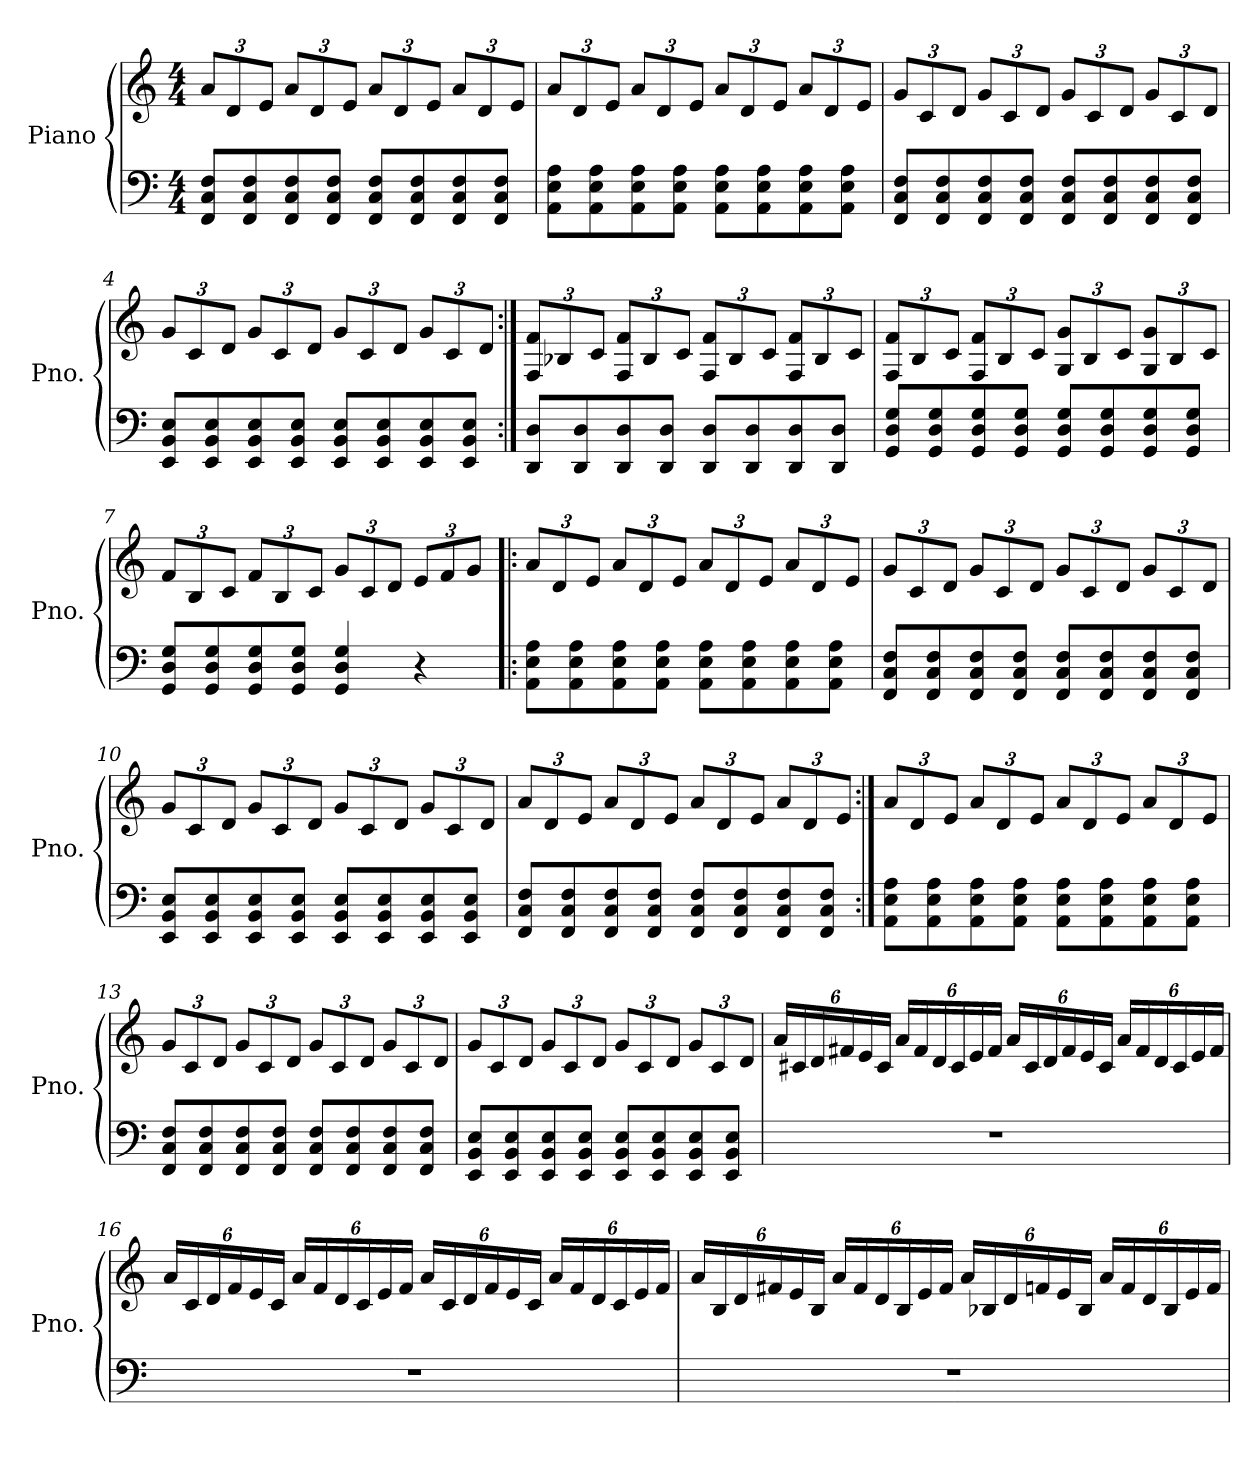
**kern	**kern
*part1	*part1
*staff2	*staff1
*I"Piano	*
*I'Pno.	*
*clefF4	*clefG2
*k[]	*k[]
*M4/4	*M4/4
*MM50	*MM50
*	*Xbrackettup
=1	=1
8FF/ 8C/ 8F/L	12a/L
.	12d/
8FF/ 8C/ 8F/	.
.	12e/J
8FF/ 8C/ 8F/	12a/L
.	12d/
8FF/ 8C/ 8F/J	.
.	12e/J
8FF/ 8C/ 8F/L	12a/L
.	12d/
8FF/ 8C/ 8F/	.
.	12e/J
8FF/ 8C/ 8F/	12a/L
.	12d/
8FF/ 8C/ 8F/J	.
.	12e/J
=2	=2
8AA\ 8E\ 8A\L	12a/L
.	12d/
8AA\ 8E\ 8A\	.
.	12e/J
8AA\ 8E\ 8A\	12a/L
.	12d/
8AA\ 8E\ 8A\J	.
.	12e/J
8AA\ 8E\ 8A\L	12a/L
.	12d/
8AA\ 8E\ 8A\	.
.	12e/J
8AA\ 8E\ 8A\	12a/L
.	12d/
8AA\ 8E\ 8A\J	.
.	12e/J
=3	=3
8FF/ 8C/ 8F/L	12g/L
.	12c/
8FF/ 8C/ 8F/	.
.	12d/J
8FF/ 8C/ 8F/	12g/L
.	12c/
8FF/ 8C/ 8F/J	.
.	12d/J
8FF/ 8C/ 8F/L	12g/L
.	12c/
8FF/ 8C/ 8F/	.
.	12d/J
8FF/ 8C/ 8F/	12g/L
.	12c/
8FF/ 8C/ 8F/J	.
.	12d/J
!!LO:LB:g=z
=4	=4
8EE/ 8BB/ 8E/L	12g/L
.	12c/
8EE/ 8BB/ 8E/	.
.	12d/J
8EE/ 8BB/ 8E/	12g/L
.	12c/
8EE/ 8BB/ 8E/J	.
.	12d/J
8EE/ 8BB/ 8E/L	12g/L
.	12c/
8EE/ 8BB/ 8E/	.
.	12d/J
8EE/ 8BB/ 8E/	12g/L
.	12c/
8EE/ 8BB/ 8E/J	.
.	12d/J
=5:|!	=5:|!
8DD/ 8D/L	12F/ 12f/L
.	12B-X/
8DD/ 8D/	.
.	12c/J
8DD/ 8D/	12F/ 12f/L
.	12B-/
8DD/ 8D/J	.
.	12c/J
8DD/ 8D/L	12F/ 12f/L
.	12B-/
8DD/ 8D/	.
.	12c/J
8DD/ 8D/	12F/ 12f/L
.	12B-/
8DD/ 8D/J	.
.	12c/J
=6	=6
8GG/ 8D/ 8G/L	12F/ 12f/L
.	12B/
8GG/ 8D/ 8G/	.
.	12c/J
8GG/ 8D/ 8G/	12F/ 12f/L
.	12B/
8GG/ 8D/ 8G/J	.
.	12c/J
8GG/ 8D/ 8G/L	12G/ 12g/L
.	12B/
8GG/ 8D/ 8G/	.
.	12c/J
8GG/ 8D/ 8G/	12G/ 12g/L
.	12B/
8GG/ 8D/ 8G/J	.
.	12c/J
!!LO:LB:g=z
=7	=7
8GG/ 8D/ 8G/L	12f/L
.	12B/
8GG/ 8D/ 8G/	.
.	12c/J
8GG/ 8D/ 8G/	12f/L
.	12B/
8GG/ 8D/ 8G/J	.
.	12c/J
4GG/ 4D/ 4G/	12g/L
.	12c/
.	12d/J
4r	12e/L
.	12f/
.	12g/J
=8!|:	=8!|:
8AA\ 8E\ 8A\L	12a/L
.	12d/
8AA\ 8E\ 8A\	.
.	12e/J
8AA\ 8E\ 8A\	12a/L
.	12d/
8AA\ 8E\ 8A\J	.
.	12e/J
8AA\ 8E\ 8A\L	12a/L
.	12d/
8AA\ 8E\ 8A\	.
.	12e/J
8AA\ 8E\ 8A\	12a/L
.	12d/
8AA\ 8E\ 8A\J	.
.	12e/J
=9	=9
8FF/ 8C/ 8F/L	12g/L
.	12c/
8FF/ 8C/ 8F/	.
.	12d/J
8FF/ 8C/ 8F/	12g/L
.	12c/
8FF/ 8C/ 8F/J	.
.	12d/J
8FF/ 8C/ 8F/L	12g/L
.	12c/
8FF/ 8C/ 8F/	.
.	12d/J
8FF/ 8C/ 8F/	12g/L
.	12c/
8FF/ 8C/ 8F/J	.
.	12d/J
!!LO:LB:g=z
=10	=10
8EE/ 8BB/ 8E/L	12g/L
.	12c/
8EE/ 8BB/ 8E/	.
.	12d/J
8EE/ 8BB/ 8E/	12g/L
.	12c/
8EE/ 8BB/ 8E/J	.
.	12d/J
8EE/ 8BB/ 8E/L	12g/L
.	12c/
8EE/ 8BB/ 8E/	.
.	12d/J
8EE/ 8BB/ 8E/	12g/L
.	12c/
8EE/ 8BB/ 8E/J	.
.	12d/J
=11	=11
8FF/ 8C/ 8F/L	12a/L
.	12d/
8FF/ 8C/ 8F/	.
.	12e/J
8FF/ 8C/ 8F/	12a/L
.	12d/
8FF/ 8C/ 8F/J	.
.	12e/J
8FF/ 8C/ 8F/L	12a/L
.	12d/
8FF/ 8C/ 8F/	.
.	12e/J
8FF/ 8C/ 8F/	12a/L
.	12d/
8FF/ 8C/ 8F/J	.
.	12e/J
=12:|!	=12:|!
8AA\ 8E\ 8A\L	12a/L
.	12d/
8AA\ 8E\ 8A\	.
.	12e/J
8AA\ 8E\ 8A\	12a/L
.	12d/
8AA\ 8E\ 8A\J	.
.	12e/J
8AA\ 8E\ 8A\L	12a/L
.	12d/
8AA\ 8E\ 8A\	.
.	12e/J
8AA\ 8E\ 8A\	12a/L
.	12d/
8AA\ 8E\ 8A\J	.
.	12e/J
!!LO:LB:g=z
=13	=13
8FF/ 8C/ 8F/L	12g/L
.	12c/
8FF/ 8C/ 8F/	.
.	12d/J
8FF/ 8C/ 8F/	12g/L
.	12c/
8FF/ 8C/ 8F/J	.
.	12d/J
8FF/ 8C/ 8F/L	12g/L
.	12c/
8FF/ 8C/ 8F/	.
.	12d/J
8FF/ 8C/ 8F/	12g/L
.	12c/
8FF/ 8C/ 8F/J	.
.	12d/J
=14	=14
8EE/ 8BB/ 8E/L	12g/L
.	12c/
8EE/ 8BB/ 8E/	.
.	12d/J
8EE/ 8BB/ 8E/	12g/L
.	12c/
8EE/ 8BB/ 8E/J	.
.	12d/J
8EE/ 8BB/ 8E/L	12g/L
.	12c/
8EE/ 8BB/ 8E/	.
.	12d/J
8EE/ 8BB/ 8E/	12g/L
.	12c/
8EE/ 8BB/ 8E/J	.
.	12d/J
!!LO:PB:g=z
=15	=15
1r	24a/LL
.	24c#X/
.	24d/
.	24f#X/
.	24e/
.	24c#/JJ
.	24a/LL
.	24f#/
.	24d/
.	24c#/
.	24e/
.	24f#/JJ
.	24a/LL
.	24c#/
.	24d/
.	24f#/
.	24e/
.	24c#/JJ
.	24a/LL
.	24f#/
.	24d/
.	24c#/
.	24e/
.	24f#/JJ
=16	=16
1r	24a/LL
.	24c/
.	24d/
.	24f/
.	24e/
.	24c/JJ
.	24a/LL
.	24f/
.	24d/
.	24c/
.	24e/
.	24f/JJ
.	24a/LL
.	24c/
.	24d/
.	24f/
.	24e/
.	24c/JJ
.	24a/LL
.	24f/
.	24d/
.	24c/
.	24e/
.	24f/JJ
!!LO:LB:g=z
=17	=17
1r	24a/LL
.	24B/
.	24d/
.	24f#X/
.	24e/
.	24B/JJ
.	24a/LL
.	24f#/
.	24d/
.	24B/
.	24e/
.	24f#/JJ
.	24a/LL
.	24B-X/
.	24d/
.	24fn/
.	24e/
.	24B-/JJ
.	24a/LL
.	24f/
.	24d/
.	24B-/
.	24e/
.	24f/JJ
=	=
*-	*-
